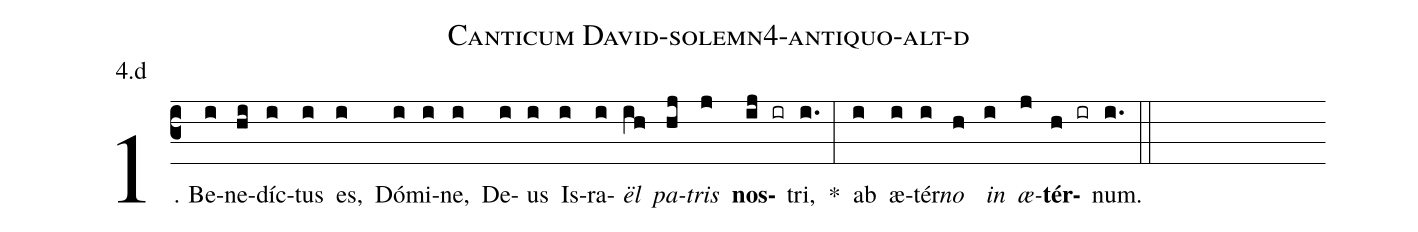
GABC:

name: Canticum David-solemn4-antiquo-alt-d;
annotation: 4.d;
%%
(c3)1. Be(i)ne(hi)díc(i)tus(i) es,(i) Dó(i)mi(i)ne,(i) De(i)us(i) Is(i)ra(i)<i>ël</i>(ih) <i>pa</i>(hj)<i>tris</i>(j) <b>nos</b>(ij ir)tri,(i.) *(:) ab(i) æ(i)tér(i)<i>no</i>(h) <i>in</i>(i) <i>æ</i>(j)<b>tér</b>(h ir)num.(i.) (::)
